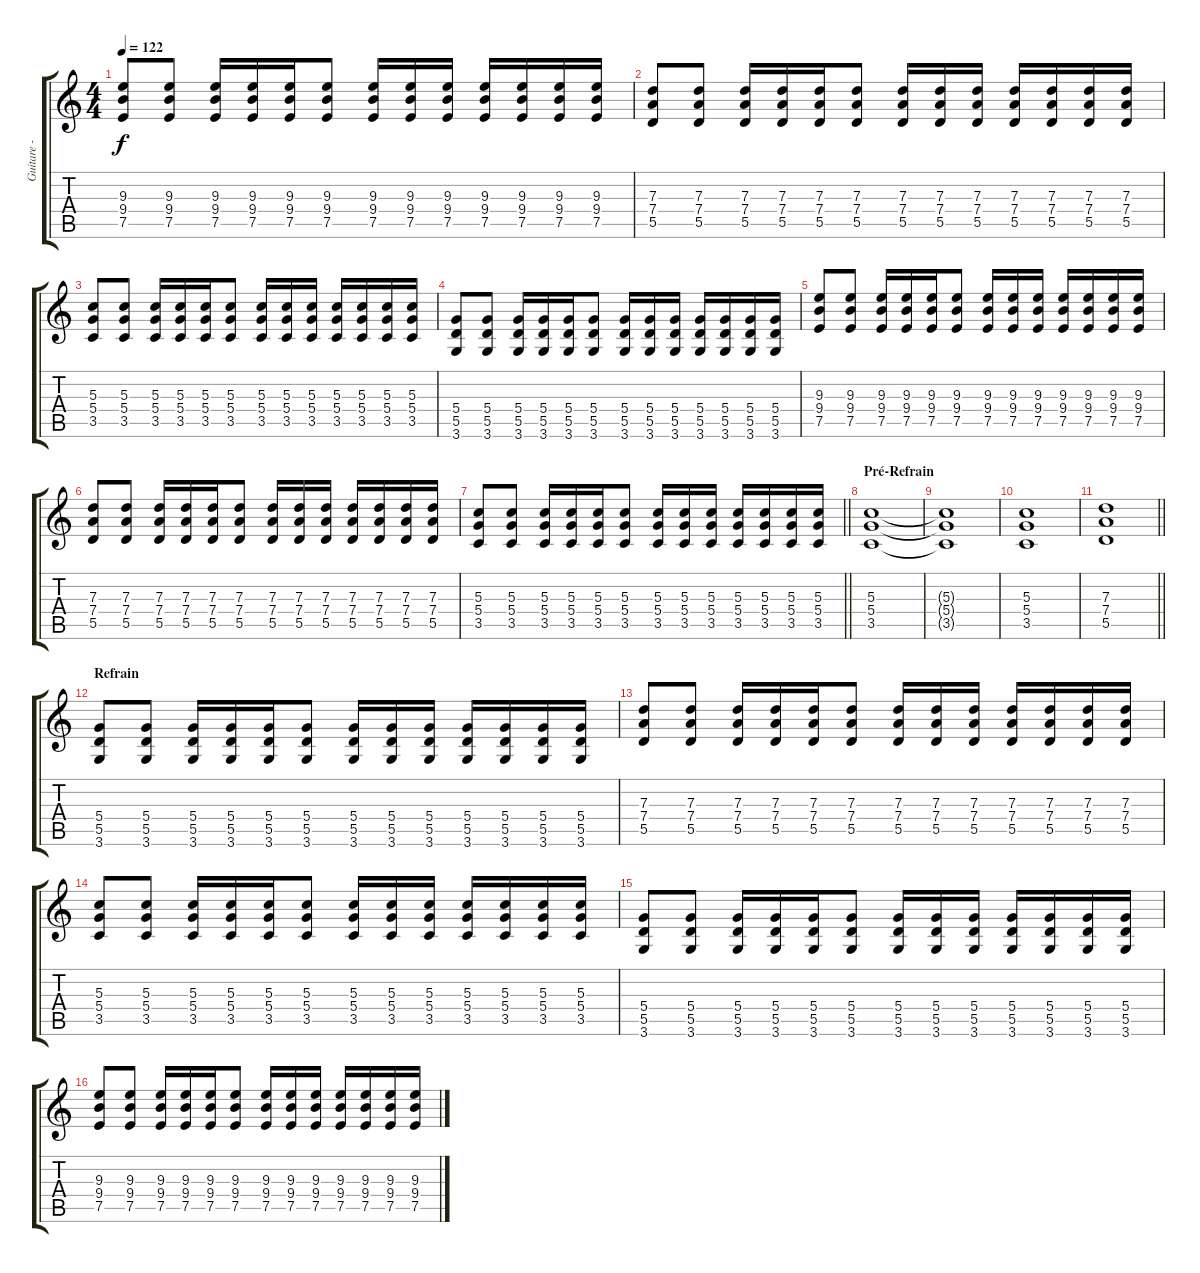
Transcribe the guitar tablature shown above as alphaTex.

\track ("Guitare - Till" "Guitare - ") {instrument overdrivenguitar}
\staff {score tabs}
\tuning (E4 B3 G3 D3 A2 E2) {hide}
\ts (4 4)
\tempo 122
\clef g2
\ks c
(9.3 9.4 7.5).8{dy f} (9.3 9.4 7.5).8 (9.3 9.4 7.5).16 (9.3 9.4 7.5).16 (9.3 9.4 7.5).16 (9.3 9.4 7.5).8 (9.3 9.4 7.5).16 (9.3 9.4 7.5).16 (9.3 9.4 7.5).16 (9.3 9.4 7.5).16 (9.3 9.4 7.5).16 (9.3 9.4 7.5).16 (9.3 9.4 7.5).16 |
(7.3 7.4 5.5).8 (7.3 7.4 5.5).8 (7.3 7.4 5.5).16 (7.3 7.4 5.5).16 (7.3 7.4 5.5).16 (7.3 7.4 5.5).8 (7.3 7.4 5.5).16 (7.3 7.4 5.5).16 (7.3 7.4 5.5).16 (7.3 7.4 5.5).16 (7.3 7.4 5.5).16 (7.3 7.4 5.5).16 (7.3 7.4 5.5).16 |
(5.3 5.4 3.5).8 (5.3 5.4 3.5).8 (5.3 5.4 3.5).16 (5.3 5.4 3.5).16 (5.3 5.4 3.5).16 (5.3 5.4 3.5).8 (5.3 5.4 3.5).16 (5.3 5.4 3.5).16 (5.3 5.4 3.5).16 (5.3 5.4 3.5).16 (5.3 5.4 3.5).16 (5.3 5.4 3.5).16 (5.3 5.4 3.5).16 |
(5.4 5.5 3.6).8 (5.4 5.5 3.6).8 (5.4 5.5 3.6).16 (5.4 5.5 3.6).16 (5.4 5.5 3.6).16 (5.4 5.5 3.6).8 (5.4 5.5 3.6).16 (5.4 5.5 3.6).16 (5.4 5.5 3.6).16 (5.4 5.5 3.6).16 (5.4 5.5 3.6).16 (5.4 5.5 3.6).16 (5.4 5.5 3.6).16 |
(9.3 9.4 7.5).8 (9.3 9.4 7.5).8 (9.3 9.4 7.5).16 (9.3 9.4 7.5).16 (9.3 9.4 7.5).16 (9.3 9.4 7.5).8 (9.3 9.4 7.5).16 (9.3 9.4 7.5).16 (9.3 9.4 7.5).16 (9.3 9.4 7.5).16 (9.3 9.4 7.5).16 (9.3 9.4 7.5).16 (9.3 9.4 7.5).16 |
(7.3 7.4 5.5).8 (7.3 7.4 5.5).8 (7.3 7.4 5.5).16 (7.3 7.4 5.5).16 (7.3 7.4 5.5).16 (7.3 7.4 5.5).8 (7.3 7.4 5.5).16 (7.3 7.4 5.5).16 (7.3 7.4 5.5).16 (7.3 7.4 5.5).16 (7.3 7.4 5.5).16 (7.3 7.4 5.5).16 (7.3 7.4 5.5).16 |
\barLineRight lightlight
(5.3 5.4 3.5).8 (5.3 5.4 3.5).8 (5.3 5.4 3.5).16 (5.3 5.4 3.5).16 (5.3 5.4 3.5).16 (5.3 5.4 3.5).8 (5.3 5.4 3.5).16 (5.3 5.4 3.5).16 (5.3 5.4 3.5).16 (5.3 5.4 3.5).16 (5.3 5.4 3.5).16 (5.3 5.4 3.5).16 (5.3 5.4 3.5).16 |
\section ("" "Pré-Refrain")
(5.3 5.4 3.5).1 |
(5.3{t} 5.4{t} 3.5{t}).1 |
(5.3 5.4 3.5).1 |
\barLineRight lightlight
(7.3 7.4 5.5).1 |
\section ("" "Refrain")
(5.4 5.5 3.6).8 (5.4 5.5 3.6).8 (5.4 5.5 3.6).16 (5.4 5.5 3.6).16 (5.4 5.5 3.6).16 (5.4 5.5 3.6).8 (5.4 5.5 3.6).16 (5.4 5.5 3.6).16 (5.4 5.5 3.6).16 (5.4 5.5 3.6).16 (5.4 5.5 3.6).16 (5.4 5.5 3.6).16 (5.4 5.5 3.6).16 |
(7.3 7.4 5.5).8 (7.3 7.4 5.5).8 (7.3 7.4 5.5).16 (7.3 7.4 5.5).16 (7.3 7.4 5.5).16 (7.3 7.4 5.5).8 (7.3 7.4 5.5).16 (7.3 7.4 5.5).16 (7.3 7.4 5.5).16 (7.3 7.4 5.5).16 (7.3 7.4 5.5).16 (7.3 7.4 5.5).16 (7.3 7.4 5.5).16 |
(5.3 5.4 3.5).8 (5.3 5.4 3.5).8 (5.3 5.4 3.5).16 (5.3 5.4 3.5).16 (5.3 5.4 3.5).16 (5.3 5.4 3.5).8 (5.3 5.4 3.5).16 (5.3 5.4 3.5).16 (5.3 5.4 3.5).16 (5.3 5.4 3.5).16 (5.3 5.4 3.5).16 (5.3 5.4 3.5).16 (5.3 5.4 3.5).16 |
(5.4 5.5 3.6).8 (5.4 5.5 3.6).8 (5.4 5.5 3.6).16 (5.4 5.5 3.6).16 (5.4 5.5 3.6).16 (5.4 5.5 3.6).8 (5.4 5.5 3.6).16 (5.4 5.5 3.6).16 (5.4 5.5 3.6).16 (5.4 5.5 3.6).16 (5.4 5.5 3.6).16 (5.4 5.5 3.6).16 (5.4 5.5 3.6).16 |
(9.3 9.4 7.5).8 (9.3 9.4 7.5).8 (9.3 9.4 7.5).16 (9.3 9.4 7.5).16 (9.3 9.4 7.5).16 (9.3 9.4 7.5).8 (9.3 9.4 7.5).16 (9.3 9.4 7.5).16 (9.3 9.4 7.5).16 (9.3 9.4 7.5).16 (9.3 9.4 7.5).16 (9.3 9.4 7.5).16 (9.3 9.4 7.5).16
